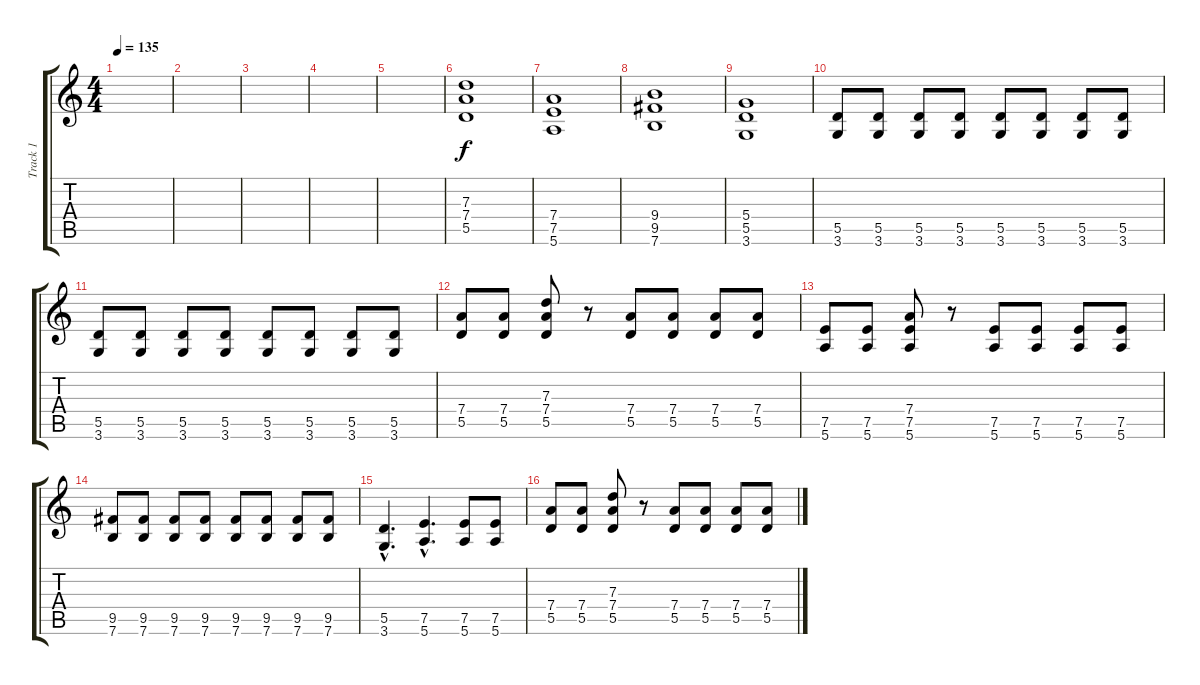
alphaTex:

\track ("Track 1" "Track 1") {instrument distortionguitar}
\staff {score tabs}
\tuning (E4 B3 G3 D3 A2 E2) {hide}
\ts (4 4)
\tempo 135
\clef g2
\ks c
|
|
|
|
|
(7.3 7.4 5.5).1 |
(7.4 7.5 5.6).1 |
(9.4 9.5 7.6).1 |
(5.4 5.5 3.6).1 |
(5.5 3.6).8 (5.5 3.6).8 (5.5 3.6).8 (5.5 3.6).8 (5.5 3.6).8 (5.5 3.6).8 (5.5 3.6).8 (5.5 3.6).8 |
(5.5 3.6).8 (5.5 3.6).8 (5.5 3.6).8 (5.5 3.6).8 (5.5 3.6).8 (5.5 3.6).8 (5.5 3.6).8 (5.5 3.6).8 |
(7.4 5.5).8 (7.4 5.5).8 (7.3 7.4 5.5).8 r.8 (7.4 5.5).8 (7.4 5.5).8 (7.4 5.5).8 (7.4 5.5).8 |
(7.5 5.6).8 (7.5 5.6).8 (7.4 7.5 5.6).8 r.8 (7.5 5.6).8 (7.5 5.6).8 (7.5 5.6).8 (7.5 5.6).8 |
(9.5 7.6).8 (9.5 7.6).8 (9.5 7.6).8 (9.5 7.6).8 (9.5 7.6).8 (9.5 7.6).8 (9.5 7.6).8 (9.5 7.6).8 |
(5.5{hac} 3.6{hac}).4{d} (7.5{hac} 5.6{hac}).4{d} (7.5 5.6).8 (7.5 5.6).8 |
(7.4 5.5).8 (7.4 5.5).8 (7.3 7.4 5.5).8 r.8 (7.4 5.5).8 (7.4 5.5).8 (7.4 5.5).8 (7.4 5.5).8
